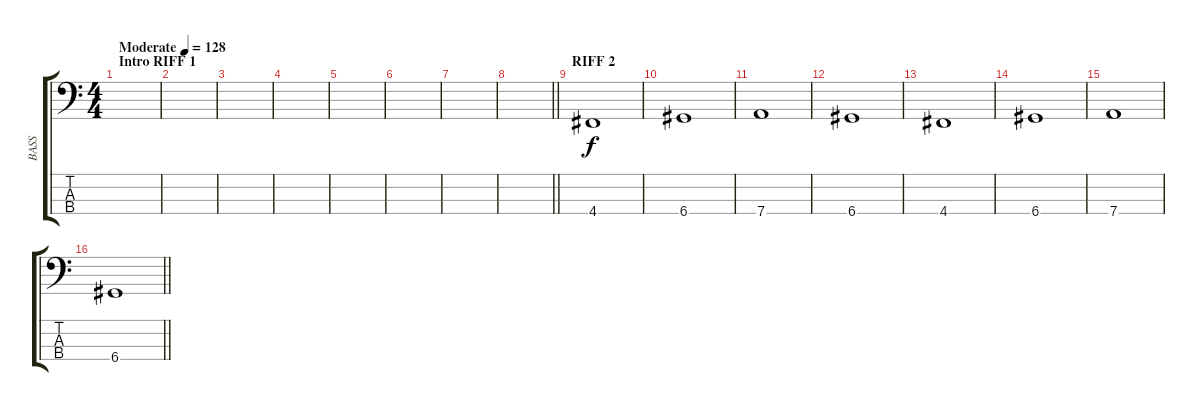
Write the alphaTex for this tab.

\track ("BASS" "BASS") {instrument electricbassfinger}
\staff {score tabs}
\tuning (F2 C2 G1 D1) {hide}
\ts (4 4)
\section ("" "Intro RIFF 1")
\tempo (128 "Moderate")
\clef f4
\ks c
|
|
|
|
|
|
|
\barLineRight lightlight
|
\section ("" "RIFF 2")
4.4.1 |
6.4.1 |
7.4.1 |
6.4.1 |
4.4.1 |
6.4.1 |
7.4.1 |
\barLineRight lightlight
6.4.1
